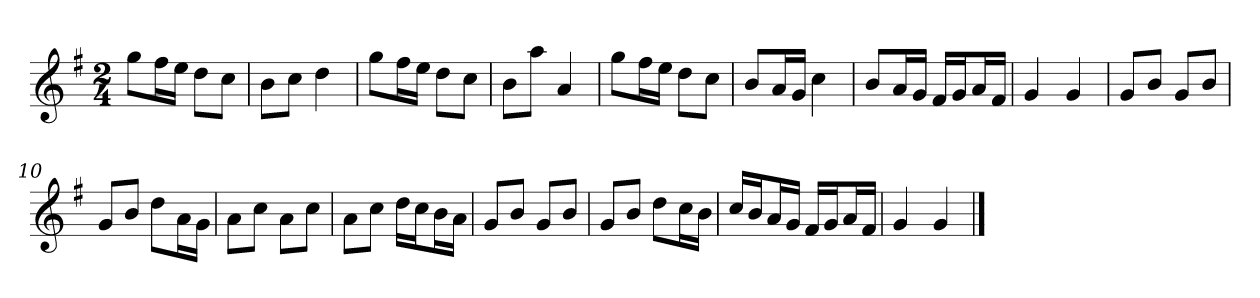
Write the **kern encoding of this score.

**kern
*part1
*staff1
*clefG2
*k[f#]
*G:
*M2/4
*MM120
=1
8gg\L
16ff#\L
16ee\JJ
8dd\L
8cc\J
=2
8b\L
8cc\J
4dd
=3
8gg\L
16ff#\L
16ee\JJ
8dd\L
8cc\J
=4
8b\L
8aa\J
4a
=5
8gg\L
16ff#\L
16ee\JJ
8dd\L
8cc\J
=6
8b/L
16a/L
16g/JJ
4cc
=7
8b/L
16a/L
16g/JJ
16f#/LL
16g/J
16a/L
16f#/JJ
=8
4g
4g
=9
8g/L
8b/J
8g/L
8b/J
=10
8g/L
8b/J
8dd\L
16a\L
16g\JJ
=11
8a\L
8cc\J
8a\L
8cc\J
=12
8a\L
8cc\J
16dd\LL
16cc\J
16b\L
16a\JJ
=13
8g/L
8b/J
8g/L
8b/J
=14
8g/L
8b/J
8dd\L
16cc\L
16b\JJ
=15
16cc/LL
16b/J
16a/L
16g/JJ
16f#/LL
16g/J
16a/L
16f#/JJ
=16
4g
4g
==
*-
